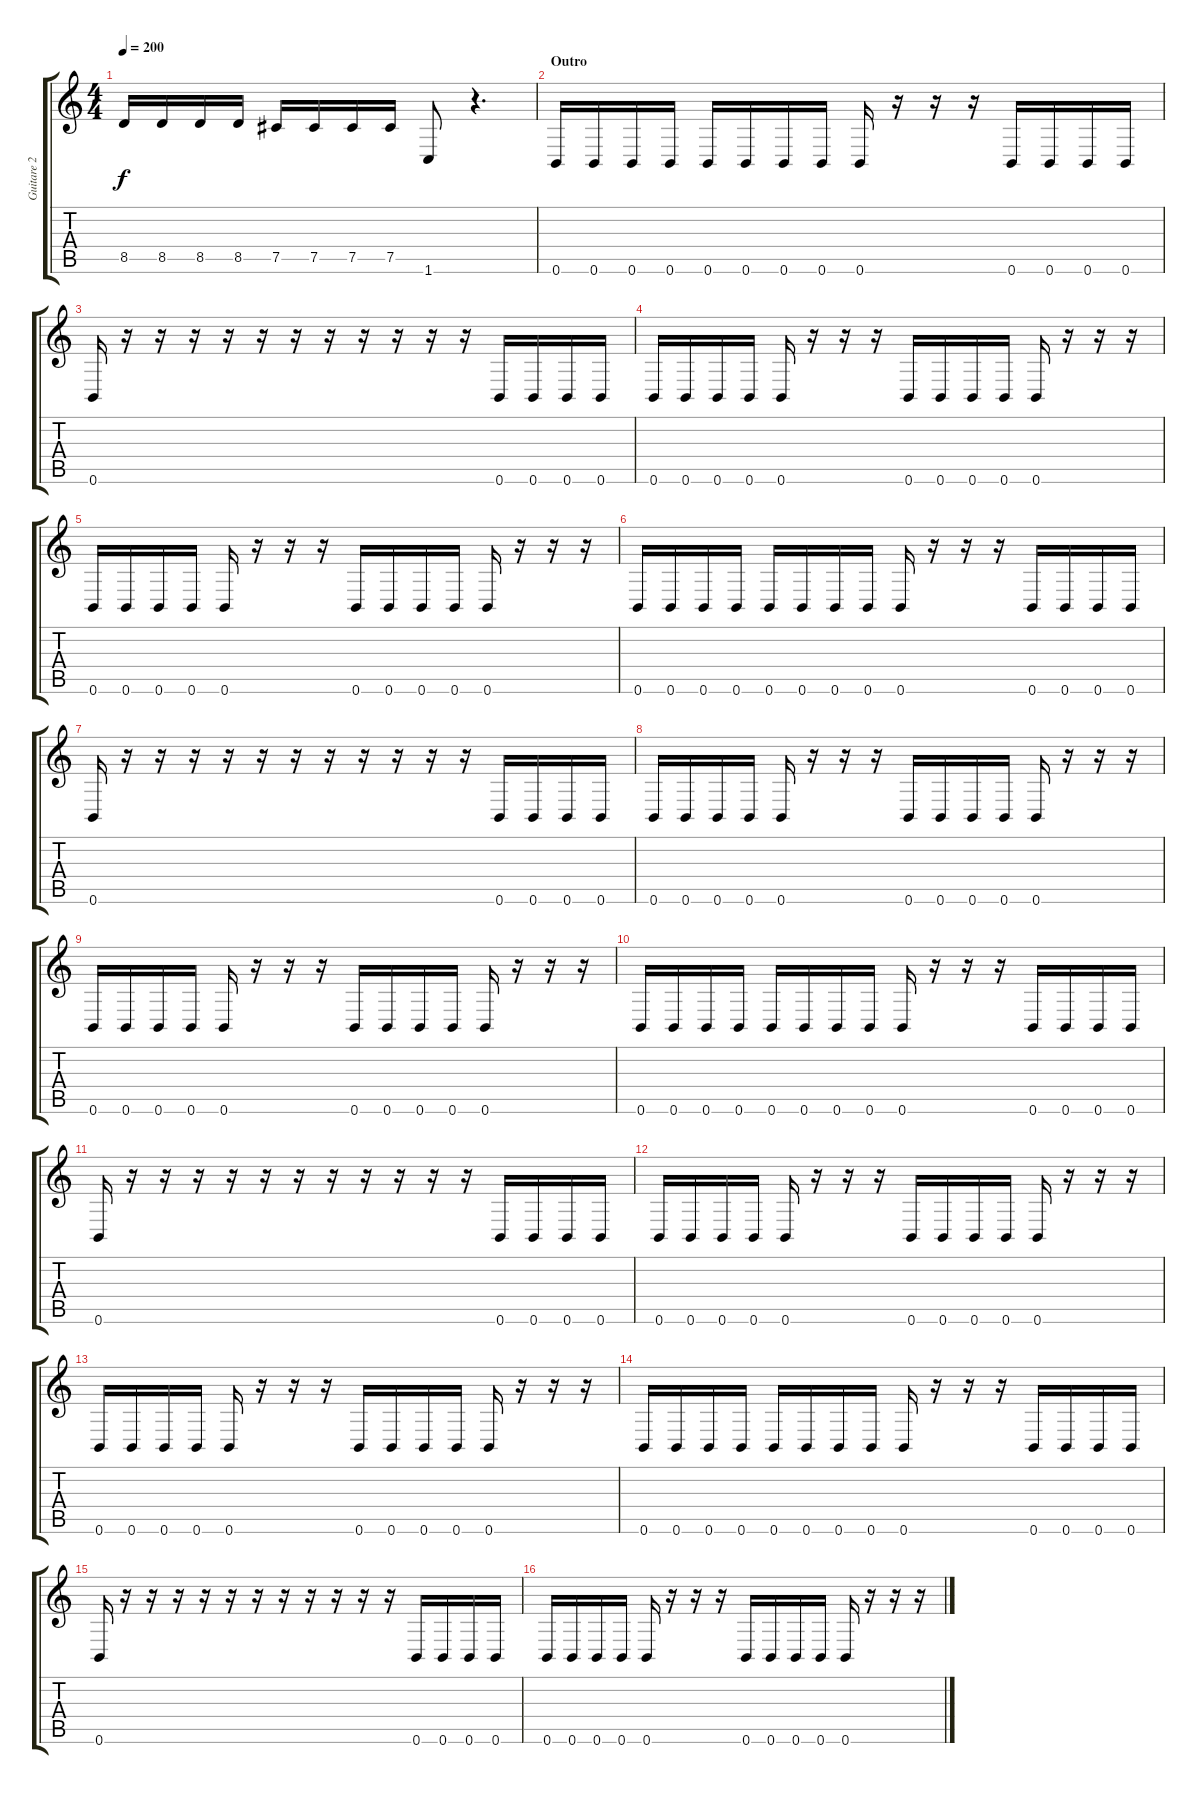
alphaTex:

\track ("Guitare 2" "Guitare 2") {instrument distortionguitar}
\staff {score tabs}
\tuning (Db4 Ab3 E3 B2 Gb2 B1) {hide}
\ts (4 4)
\tempo 200
\clef g2
\ks c
8.5.16{dy f} 8.5.16 8.5.16 8.5.16 7.5.16 7.5.16 7.5.16 7.5.16 1.6.8 r.4{d} |
\section ("" "Outro")
0.6.16 0.6.16 0.6.16 0.6.16 0.6.16 0.6.16 0.6.16 0.6.16 0.6.16 r.16 r.16 r.16 0.6.16 0.6.16 0.6.16 0.6.16 |
0.6.16 r.16 r.16 r.16 r.16 r.16 r.16 r.16 r.16 r.16 r.16 r.16 0.6.16 0.6.16 0.6.16 0.6.16 |
0.6.16 0.6.16 0.6.16 0.6.16 0.6.16 r.16 r.16 r.16 0.6.16 0.6.16 0.6.16 0.6.16 0.6.16 r.16 r.16 r.16 |
0.6.16 0.6.16 0.6.16 0.6.16 0.6.16 r.16 r.16 r.16 0.6.16 0.6.16 0.6.16 0.6.16 0.6.16 r.16 r.16 r.16 |
0.6.16 0.6.16 0.6.16 0.6.16 0.6.16 0.6.16 0.6.16 0.6.16 0.6.16 r.16 r.16 r.16 0.6.16 0.6.16 0.6.16 0.6.16 |
0.6.16 r.16 r.16 r.16 r.16 r.16 r.16 r.16 r.16 r.16 r.16 r.16 0.6.16 0.6.16 0.6.16 0.6.16 |
0.6.16 0.6.16 0.6.16 0.6.16 0.6.16 r.16 r.16 r.16 0.6.16 0.6.16 0.6.16 0.6.16 0.6.16 r.16 r.16 r.16 |
0.6.16 0.6.16 0.6.16 0.6.16 0.6.16 r.16 r.16 r.16 0.6.16 0.6.16 0.6.16 0.6.16 0.6.16 r.16 r.16 r.16 |
0.6.16 0.6.16 0.6.16 0.6.16 0.6.16 0.6.16 0.6.16 0.6.16 0.6.16 r.16 r.16 r.16 0.6.16 0.6.16 0.6.16 0.6.16 |
0.6.16 r.16 r.16 r.16 r.16 r.16 r.16 r.16 r.16 r.16 r.16 r.16 0.6.16 0.6.16 0.6.16 0.6.16 |
0.6.16 0.6.16 0.6.16 0.6.16 0.6.16 r.16 r.16 r.16 0.6.16 0.6.16 0.6.16 0.6.16 0.6.16 r.16 r.16 r.16 |
0.6.16 0.6.16 0.6.16 0.6.16 0.6.16 r.16 r.16 r.16 0.6.16 0.6.16 0.6.16 0.6.16 0.6.16 r.16 r.16 r.16 |
0.6.16 0.6.16 0.6.16 0.6.16 0.6.16 0.6.16 0.6.16 0.6.16 0.6.16 r.16 r.16 r.16 0.6.16 0.6.16 0.6.16 0.6.16 |
0.6.16 r.16 r.16 r.16 r.16 r.16 r.16 r.16 r.16 r.16 r.16 r.16 0.6.16 0.6.16 0.6.16 0.6.16 |
0.6.16 0.6.16 0.6.16 0.6.16 0.6.16 r.16 r.16 r.16 0.6.16 0.6.16 0.6.16 0.6.16 0.6.16 r.16 r.16 r.16
